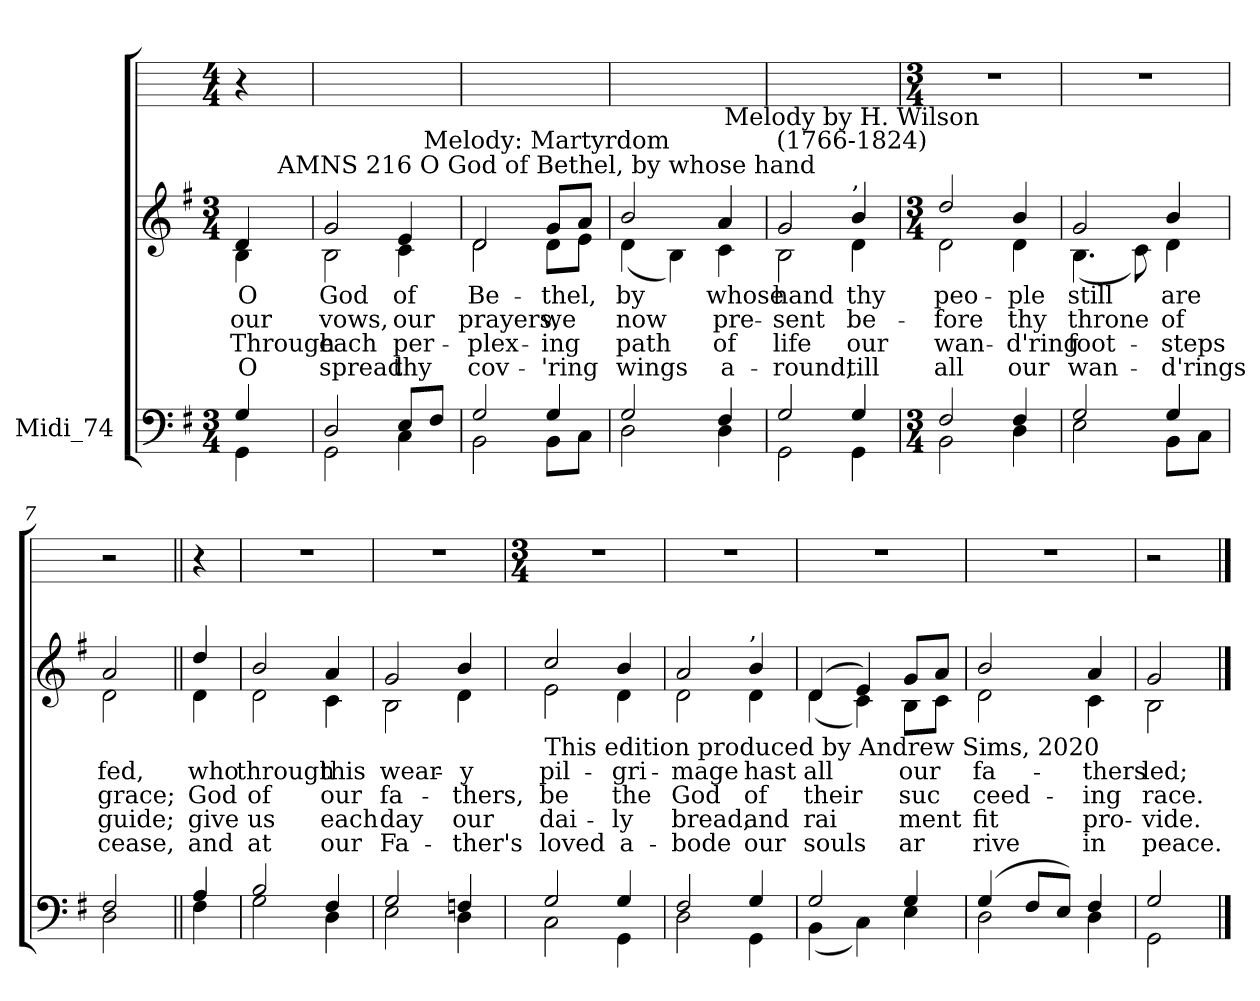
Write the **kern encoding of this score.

**kern	**kern	**text	**text	**text	**text	**kern
*part3	*part2	*part2	*part2	*part2	*part2	*part1
*staff3	*staff2	*staff2	*staff2	*staff2	*staff2	*staff1
*I"Midi_74	*	*	*	*	*	*
*clefF4	*clefG2	*	*	*	*	*
*k[f#]	*k[f#]	*	*	*	*	*
*G:	*G:	*	*	*	*	*
*M3/4	*M3/4	*	*	*	*	*M4/4
=	=	=	=	=	=	=
*^	*	*	*	*	*	*
!	!	!LO:TX:a:cj:t=Philip Doddridge\n(1702-1751)	!	!	!	!	!
!	!	!	!LO:LY:b	!LO:LY:b	!LO:LY:b	!LO:LY:b	!
*	*	*^	*	*	*	*	*
4G/	4GG\	4d/	4B\	O	our	Through	O	4r
=1	=1	=1	=1	=1	=1	=1	=1	=1
!	!	!	!	!LO:LY:b	!LO:LY:b	!LO:LY:b	!LO:LY:b	!
2D/	2GG\	2g/	2B\	God	vows,	each	spread	2.r
!	!	!	!	!LO:LY:b	!LO:LY:b	!LO:LY:b	!LO:LY:b	!
8E/L	4C\	4e/	4c\	of	our	per-	-thy	.
8F#/J	.	.	.	.	.	.	.	.
=2	=2	=2	=2	=2	=2	=2	=2	=2
!	!	!	!	!LO:LY:b	!LO:LY:b	!LO:LY:b	!LO:LY:b	!
2G/	2BB\	2d/	2d\	Be-	-prayers,	plex-	-cov-	2.r
!	!	!LO:TX:a:cj:t=AMNS 216 O God of Bethel, by whose hand	!	!	!	!	!	!
!	!	!LO:TX:a:cj:t=Melody&colon; Martyrdom	!	!	!	!	!	!
!	!	!	!	!LO:LY:b	!LO:LY:b	!LO:LY:b	!LO:LY:b	!
4G/	8BB\L	8g/L	8d\L	-thel,	we	ing	'ring	.
.	8C\J	8a/J	8e\J	.	.	.	.	.
=3	=3	=3	=3	=3	=3	=3	=3	=3
!	!	!	!	!LO:LY:b	!LO:LY:b	!LO:LY:b	!LO:LY:b	!
2G/	2D\	2b/	(<4d\	by	now	path	wings	2.r
.	.	.	4B\)	.	.	.	.	.
!	!	!	!	!LO:LY:b	!LO:LY:b	!LO:LY:b	!LO:LY:b	!
4F#/	4D\	4a/	4c\	whose	pre-	-of	a-	.
=4	=4	=4	=4	=4	=4	=4	=4	=4
!	!	!	!	!LO:LY:b	!LO:LY:b	!LO:LY:b	!LO:LY:b	!
2G/	2GG\	2g/	2B\	-hand	sent	life	round,	2.r
!	!	!LO:TX:a:t=,	!	!	!	!	!	!
!	!	!LO:TX:a:cj:t=Melody by H. Wilson\n(1766-1824)	!	!	!	!	!	!
!	!	!	!	!LO:LY:b	!LO:LY:b	!LO:LY:b	!LO:LY:b	!
4G/	4GG\	4b/	4d\	thy	be-	-our	till	.
!!LO:LB:g=z
=5	=5	=5	=5	=5	=5	=5	=5	=5
*M3/4	*	*M3/4	*	*	*	*	*	*M3/4
!	!	!	!	!LO:LY:b	!LO:LY:b	!LO:LY:b	!LO:LY:b	!
2F#/	2BB\	2dd/	2d\	peo-	-fore	wan-	-all	2.r
!	!	!	!	!LO:LY:b	!LO:LY:b	!LO:LY:b	!LO:LY:b	!
4F#/	4D\	4b/	4d\	ple	thy	d'ring	our	.
=6	=6	=6	=6	=6	=6	=6	=6	=6
!	!	!	!	!LO:LY:b	!LO:LY:b	!LO:LY:b	!LO:LY:b	!
2G/	2E\	2g/	(<4.B\	still	throne	foot-	-wan-	2.r
.	.	.	8c\)	.	.	.	.	.
!	!	!	!	!LO:LY:b	!LO:LY:b	!LO:LY:b	!LO:LY:b	!
4G/	8BB\L	4b/	4d\	-are	of	steps	d'rings	.
.	8C\J	.	.	.	.	.	.	.
=7	=7	=7	=7	=7	=7	=7	=7	=7
!	!	!	!	!LO:LY:b	!LO:LY:b	!LO:LY:b	!LO:LY:b	!
2F#/	2D\	2a/	2d\	fed,	grace;	guide;	cease,	2r
=8||	=8||	=8||	=8||	=8||	=8||	=8||	=8||	=8||
!	!	!	!	!LO:LY:b	!LO:LY:b	!LO:LY:b	!LO:LY:b	!
4A/	4F#\	4dd/	4d\	who	God	give	and	4r
=9	=9	=9	=9	=9	=9	=9	=9	=9
!	!	!	!	!LO:LY:b	!LO:LY:b	!LO:LY:b	!LO:LY:b	!
2B/	2G\	2b/	2d\	through	of	us	at	2.r
!	!	!	!	!LO:LY:b	!LO:LY:b	!LO:LY:b	!LO:LY:b	!
4F#/	4D\	4a/	4c\	this	our	each	our	.
=10	=10	=10	=10	=10	=10	=10	=10	=10
!	!	!	!	!LO:LY:b	!LO:LY:b	!LO:LY:b	!LO:LY:b	!
2G/	2E\	2g/	2B\	wear-	-fa-	-day	Fa-	2.r
!	!	!	!	!LO:LY:b	!LO:LY:b	!LO:LY:b	!LO:LY:b	!
4Fn/	4D\	4b/	4d\	-y	thers,	our	ther's	.
!!LO:LB:g=z
=11	=11	=11	=11	=11	=11	=11	=11	=11
*	*	*	*	*	*	*	*	*M3/4
!	!	!LO:TX:b:t=This edition produced by Andrew Sims, 2020	!	!	!	!	!	!
!	!	!	!	!LO:LY:b	!LO:LY:b	!LO:LY:b	!LO:LY:b	!
2G/	2C\	2cc/	2e\	pil-	-be	dai-	-loved	2.r
!	!	!	!	!LO:LY:b	!LO:LY:b	!LO:LY:b	!LO:LY:b	!
4G/	4GG\	4b/	4d\	gri-	-the	ly	a-	.
=12	=12	=12	=12	=12	=12	=12	=12	=12
!	!	!	!	!LO:LY:b	!LO:LY:b	!LO:LY:b	!LO:LY:b	!
2F#/	2D\	2a/	2d\	-mage	God	bread,	bode	2.r
!	!	!LO:TX:a:t=,	!	!	!	!	!	!
!	!	!	!	!LO:LY:b	!LO:LY:b	!LO:LY:b	!LO:LY:b	!
4G/	4GG\	4b/	4d\	hast	of	and	our	.
=13	=13	=13	=13	=13	=13	=13	=13	=13
!	!	!	!	!LO:LY:b	!LO:LY:b	!LO:LY:b	!LO:LY:b	!
2G/	(<4BB\	(>4d/	(<4d\	all	their	rai	souls	2.r
.	4C\)	4e/)	4c\)	.	.	.	.	.
!	!	!	!	!LO:LY:b	!LO:LY:b	!LO:LY:b	!LO:LY:b	!
4G/	4E\	8g/L	8B\L	our	suc	ment	ar	.
.	.	8a/J	8c\J	.	.	.	.	.
=14	=14	=14	=14	=14	=14	=14	=14	=14
!	!	!	!	!LO:LY:b	!LO:LY:b	!LO:LY:b	!LO:LY:b	!
(>4G/	2D\	2b/	2d\	fa-	-ceed-	-fit	rive	2.r
8F#/L	.	.	.	.	.	.	.	.
8E/J)	.	.	.	.	.	.	.	.
!	!	!	!	!LO:LY:b	!LO:LY:b	!LO:LY:b	!LO:LY:b	!
4F#/	4D\	4a/	4c\	thers	ing	pro-	-in	.
=15	=15	=15	=15	=15	=15	=15	=15	=15
!	!	!	!	!LO:LY:b	!LO:LY:b	!LO:LY:b	!LO:LY:b	!
2G/	2GG\	2g/	2B\	led;	race.	vide.	peace.	2r
*v	*v	*	*	*	*	*	*	*
*	*v	*v	*	*	*	*	*
==	==	==	==	==	==	==
*-	*-	*-	*-	*-	*-	*-
